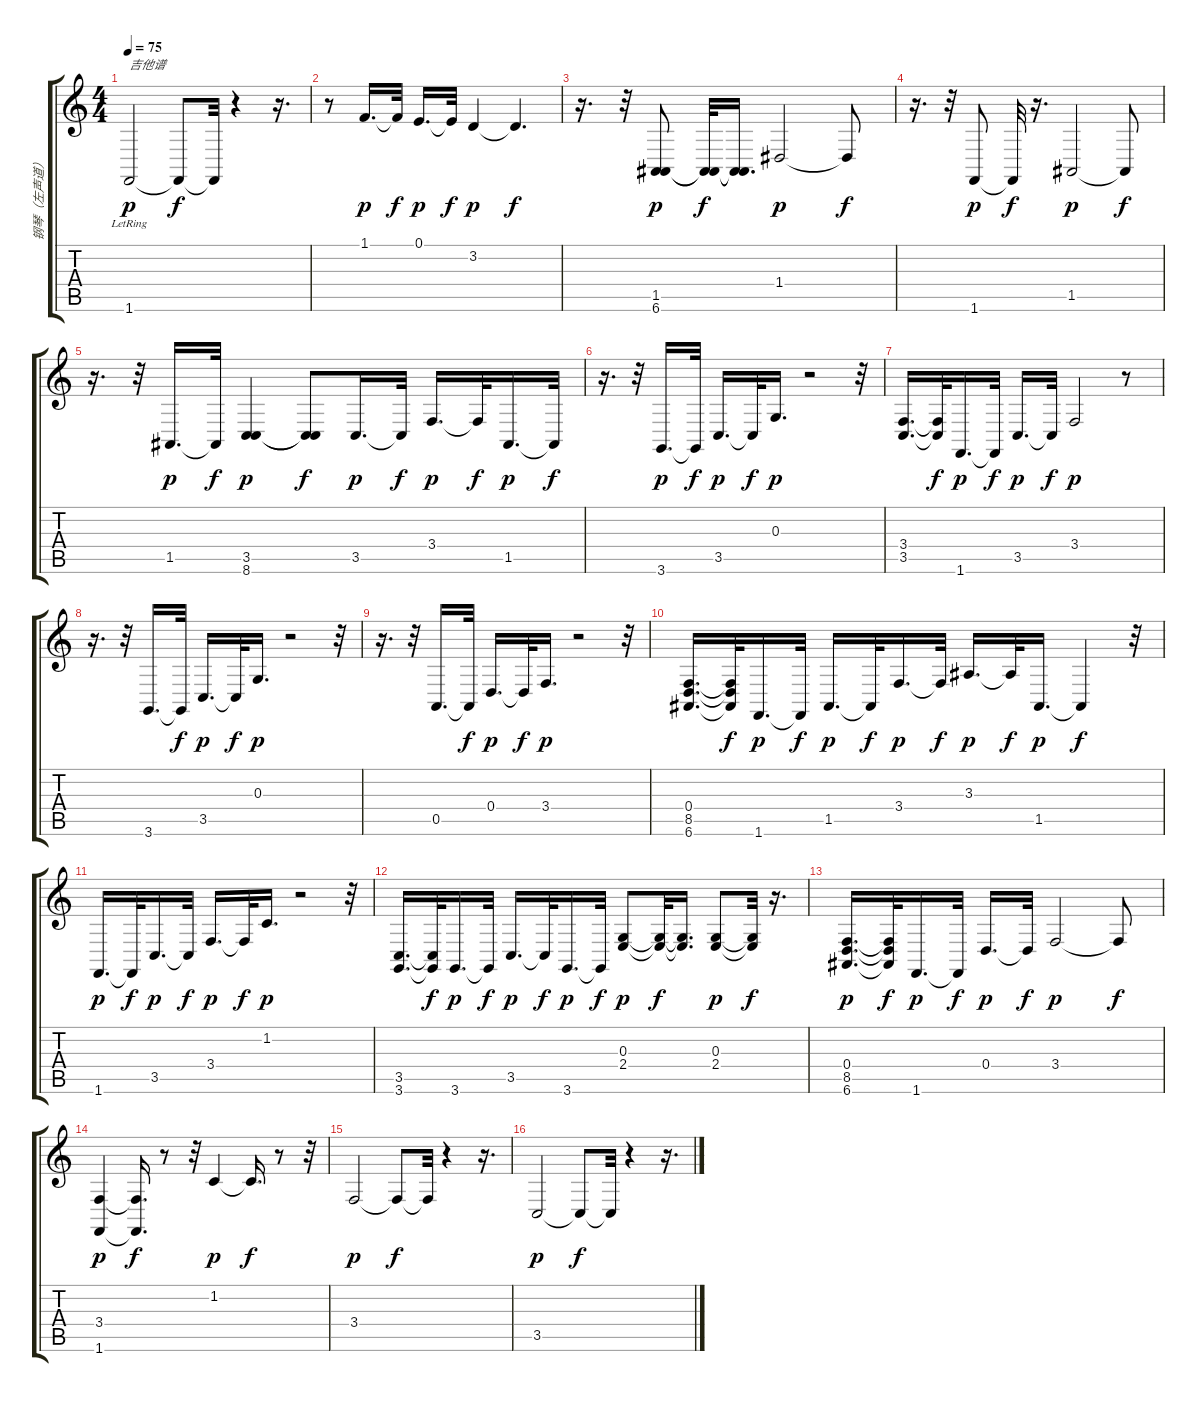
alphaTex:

\track ("钢琴（左声道）" "钢琴（左声道）") {instrument acousticgrandpiano}
\staff {score tabs}
\tuning (E4 B3 G3 D3 A2 E2) {hide}
\ts (4 4)
\tempo 75
\clef g2
\ks c
1.6{lr}.2{txt "吉他谱" dy p instrument acousticgrandpiano} 1.6{t}.8{dy f} 1.6{t}.32 r.4 r.16{d} |
r.8 1.1.16{d dy p} 1.1{t}.32{dy f} 0.1.16{d dy p} 0.1{t}.32{dy f} 3.2.4{dy p} 3.2{t}.4{d dy f} |
r.16{d} r.32 (1.5 6.6).8{dy p} (1.5{t} 6.6{t}).32{dy f} (1.5{t} 6.6{t}).16{d} 1.4.2{dy p} 1.4{t}.8{dy f} |
r.16{d} r.32 1.6.8{dy p} 1.6{t}.32{dy f} r.16{d} 1.5.2{dy p} 1.5{t}.8{dy f} |
r.16{d} r.32 1.5.16{d dy p} 1.5{t}.32{dy f} (3.5 8.6).4{dy p} (3.5{t} 8.6{t}).8{dy f} 3.5.16{d dy p} 3.5{t}.32{dy f} 3.4.16{d dy p} 3.4{t}.32{dy f} 1.5.16{d dy p} 1.5{t}.32{dy f} |
r.16{d} r.32 3.6.16{d dy p} 3.6{t}.32{dy f} 3.5.16{d dy p} 3.5{t}.32{dy f} 0.3.16{d dy p} r.2 r.32 |
(3.4 3.5).16{d} (3.4{t} 3.5{t}).32{dy f} 1.6.16{d dy p} 1.6{t}.32{dy f} 3.5.16{d dy p} 3.5{t}.32{dy f} 3.4.2{dy p} r.8 |
r.16{d} r.32 3.6.16{d} 3.6{t}.32{dy f} 3.5.16{d dy p} 3.5{t}.32{dy f} 0.3.16{d dy p} r.2 r.32 |
r.16{d} r.32 0.5.16{d} 0.5{t}.32{dy f} 0.4.16{d dy p} 0.4{t}.32{dy f} 3.4.16{d dy p} r.2 r.32 |
(0.4 8.5 6.6).16{d} (0.4{t} 8.5{t} 6.6{t}).32{dy f} 1.6.16{d dy p} 1.6{t}.32{dy f} 1.5.16{d dy p} 1.5{t}.32{dy f} 3.4.16{d dy p} 3.4{t}.32{dy f} 3.3.16{d dy p} 3.3{t}.32{dy f} 1.5.16{d dy p} 1.5{t}.4{dy f} r.32 |
1.6.16{d dy p} 1.6{t}.32{dy f} 3.5.16{d dy p} 3.5{t}.32{dy f} 3.4.16{d dy p} 3.4{t}.32{dy f} 1.2.16{d dy p} r.2 r.32 |
(3.5 3.6).16{d} (3.5{t} 3.6{t}).32{dy f} 3.6.16{d dy p} 3.6{t}.32{dy f} 3.5.16{d dy p} 3.5{t}.32{dy f} 3.6.16{d dy p} 3.6{t}.32{dy f} (0.3 2.4).8{dy p} (0.3{t} 2.4{t}).32{dy f} (0.3{t} 2.4{t}).16{d} (0.3 2.4).8{dy p} (0.3{t} 2.4{t}).32{dy f} r.16{d} |
(0.4 8.5 6.6).16{d dy p} (0.4{t} 8.5{t} 6.6{t}).32{dy f} 1.6.16{d dy p} 1.6{t}.32{dy f} 0.4.16{d dy p} 0.4{t}.32{dy f} 3.4.2{dy p} 3.4{t}.8{dy f} |
(3.4 1.6).4{dy p} (3.4{t} 1.6{t}).16{d dy f} r.8 r.32 1.2.4{dy p} 1.2{t}.16{d dy f} r.8 r.32 |
3.4.2{dy p} 3.4{t}.8{dy f} 3.4{t}.32 r.4 r.16{d} |
3.5.2{dy p} 3.5{t}.8{dy f} 3.5{t}.32 r.4 r.16{d}
